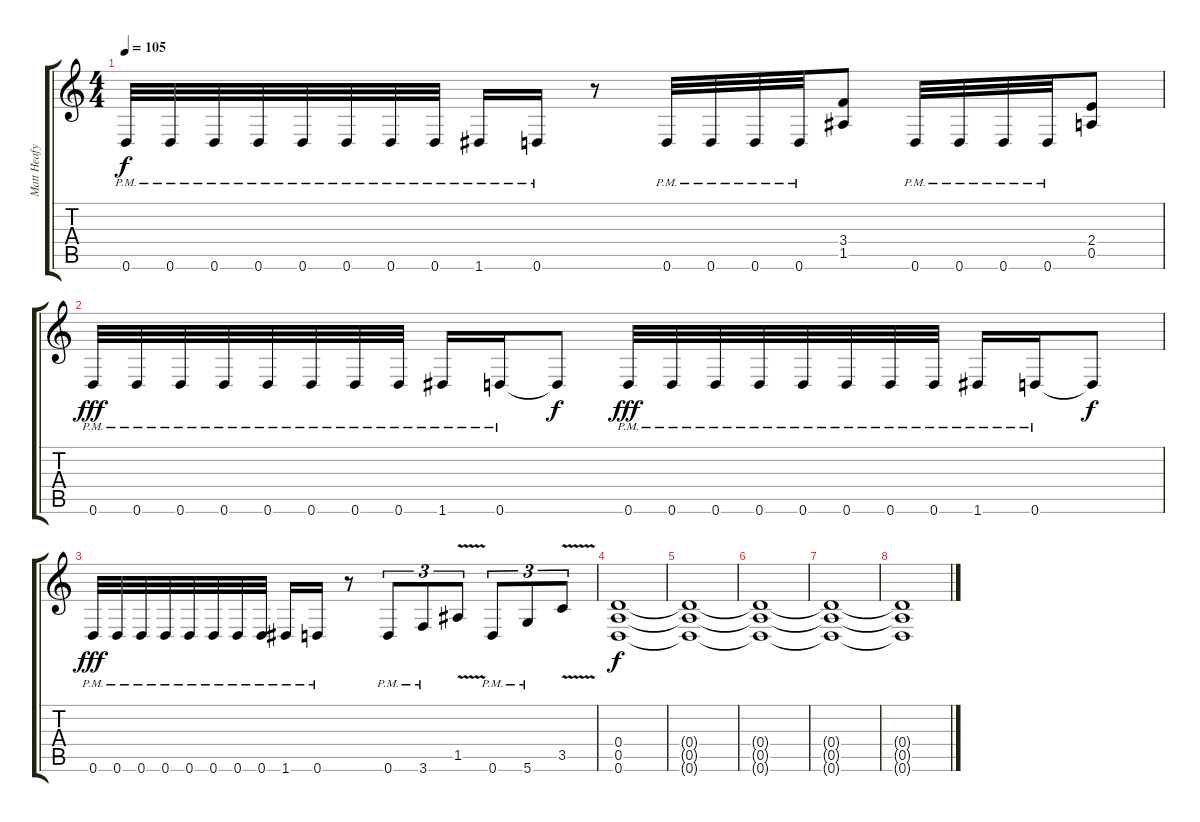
\track ("Matt Heafy" "Matt Heafy") {instrument distortionguitar}
\staff {score tabs}
\tuning (E4 B3 G3 D3 A2 D2) {hide}
\ts (4 4)
\tempo 105
\clef g2
\ks c
0.6{pm}.32{dy f} 0.6{pm}.32 0.6{pm}.32 0.6{pm}.32 0.6{pm}.32 0.6{pm}.32 0.6{pm}.32 0.6{pm}.32 1.6{pm}.16 0.6{pm}.16 r.8 0.6{pm}.32 0.6{pm}.32 0.6{pm}.32 0.6{pm}.32 (3.4 1.5).8 0.6{pm}.32 0.6{pm}.32 0.6{pm}.32 0.6{pm}.32 (2.4 0.5).8 |
0.6{pm}.32{dy fff} 0.6{pm}.32 0.6{pm}.32 0.6{pm}.32 0.6{pm}.32 0.6{pm}.32 0.6{pm}.32 0.6{pm}.32 1.6{pm}.16 0.6{pm}.16 0.6{t}.8{dy f} 0.6{pm}.32{dy fff} 0.6{pm}.32 0.6{pm}.32 0.6{pm}.32 0.6{pm}.32 0.6{pm}.32 0.6{pm}.32 0.6{pm}.32 1.6{pm}.16 0.6{pm}.16 0.6{t}.8{dy f} |
0.6{pm}.32{dy fff} 0.6{pm}.32 0.6{pm}.32 0.6{pm}.32 0.6{pm}.32 0.6{pm}.32 0.6{pm}.32 0.6{pm}.32 1.6{pm}.16 0.6{pm}.16 r.8 0.6{pm}.8{tu (3 2)} 3.6{pm}.8{tu (3 2)} 1.5{v}.8{tu (3 2)} 0.6{pm}.8{tu (3 2)} 5.6{pm}.8{tu (3 2)} 3.5{v}.8{tu (3 2)} |
(0.4 0.5 0.6).1{dy f} |
(0.4{t} 0.5{t} 0.6{t}).1 |
(0.4{t} 0.5{t} 0.6{t}).1{volume 0} |
(0.4{t} 0.5{t} 0.6{t}).1 |
(0.4{t} 0.5{t} 0.6{t}).1
